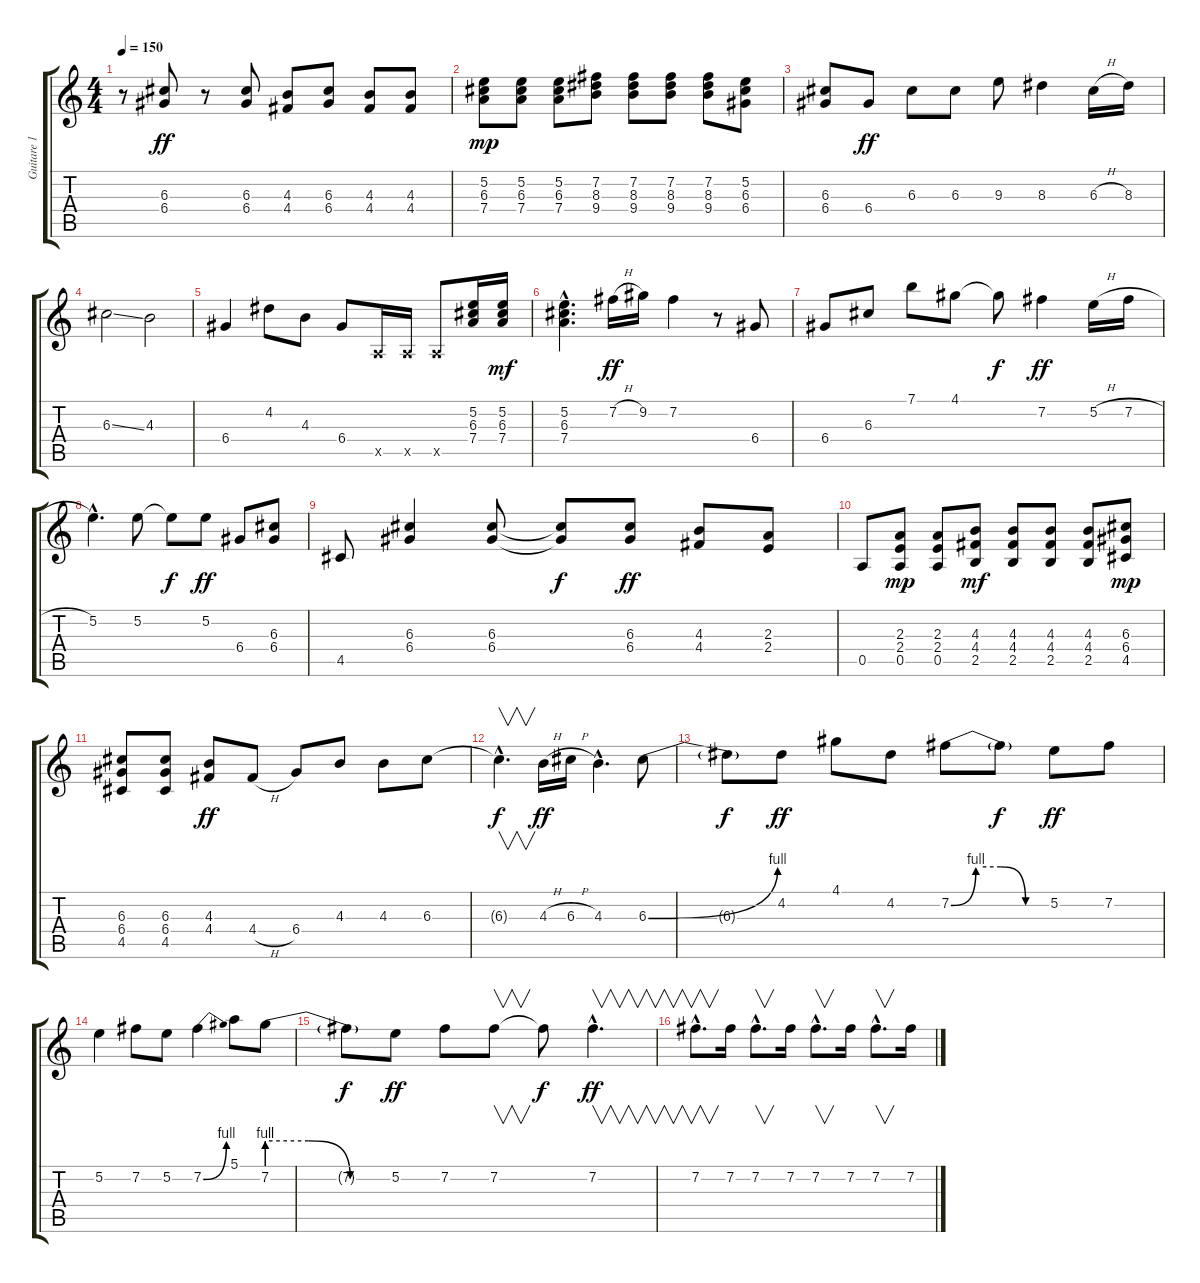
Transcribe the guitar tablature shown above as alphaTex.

\track ("Guitare 1" "Guitare 1") {instrument electricguitarjazz}
\staff {score tabs}
\tuning (E4 B3 G3 D3 A2 E2) {hide}
\ts (4 4)
\tempo 150
\clef g2
\ks c
r.8{dy ff} (6.3 6.4).8 r.8 (6.3 6.4).8 (4.3 4.4).8 (6.3 6.4).8 (4.3 4.4).8 (4.3 4.4).8 |
(5.2 6.3 7.4).8{dy mp} (5.2 6.3 7.4).8 (5.2 6.3 7.4).8 (7.2 8.3 9.4).8 (7.2 8.3 9.4).8 (7.2 8.3 9.4).8 (7.2 8.3 9.4).8 (5.2 6.3 6.4).8 |
(6.3 6.4).8 6.4.8{dy ff} 6.3.8 6.3.8 9.3.8 8.3.4 6.3{h}.16 8.3.16 |
6.3{ss}.2 4.3.2 |
6.4.4 4.2.8 4.3.8 6.4.8 0.5{x}.16 0.5{x}.16 0.5{x}.8 (5.2 6.3 7.4).16 (5.2 6.3 7.4).16{dy mf} |
(5.2{hac} 6.3{hac} 7.4{hac}).4{d} 7.2{h}.16{dy ff} 9.2.16 7.2.4 r.8 6.4.8 |
6.4.8 6.3.8 7.1.8 4.1.8 4.1{t}.8{dy f} 7.2.4{dy ff} 5.2{h}.16 7.2{h}.16 |
5.2{hac}.4{d} 5.2.8 5.2{t}.8{dy f} 5.2.8{dy ff} 6.4.8 (6.3 6.4).8 |
4.5.8 (6.3 6.4).4 (6.3 6.4).8 (6.3{t} 6.4{t}).8{dy f} (6.3 6.4).8{dy ff} (4.3 4.4).8 (2.3 2.4).8 |
0.5.8 (2.3 2.4 0.5).8{dy mp} (2.3 2.4 0.5).8 (4.3 4.4 2.5).8{dy mf} (4.3 4.4 2.5).8 (4.3 4.4 2.5).8 (4.3 4.4 2.5).8 (6.3 6.4 4.5).8{dy mp} |
(6.3 6.4 4.5).8 (6.3 6.4 4.5).8 (4.3 4.4).8{dy ff} 4.4{h}.8 6.4.8 4.3.8 4.3.8 6.3.8 |
6.3{hac t}.4{v d dy f} 4.3{h}.16{dy ff} 6.3{h}.16 4.3{hac}.4{d} 6.3{be (bend 0 0 60 4)}.8 |
6.3{t}.8{dy f} 4.2.8{dy ff} 4.1.8 4.2.8 7.2{be (custom 0 0 15 4 30 4 45 0 60 0)}.8 7.2{t}.8{dy f} 5.2.8{dy ff} 7.2.8 |
5.2.4 7.2.8 5.2.8 7.2{be (bend 0 0 60 4)}.4 5.1.8 7.2{be (custom 0 4 20 4 40 0 60 0)}.8 |
7.2{t}.8{dy f} 5.2.8{dy ff} 7.2.8 7.2.8{v} 7.2{t}.8{dy f} 7.2{hac}.4{v d dy ff} |
7.2{hac}.8{v d} 7.2.16 7.2{hac}.8{v d} 7.2.16 7.2{hac}.8{v d} 7.2.16 7.2{hac}.8{v d} 7.2.16
